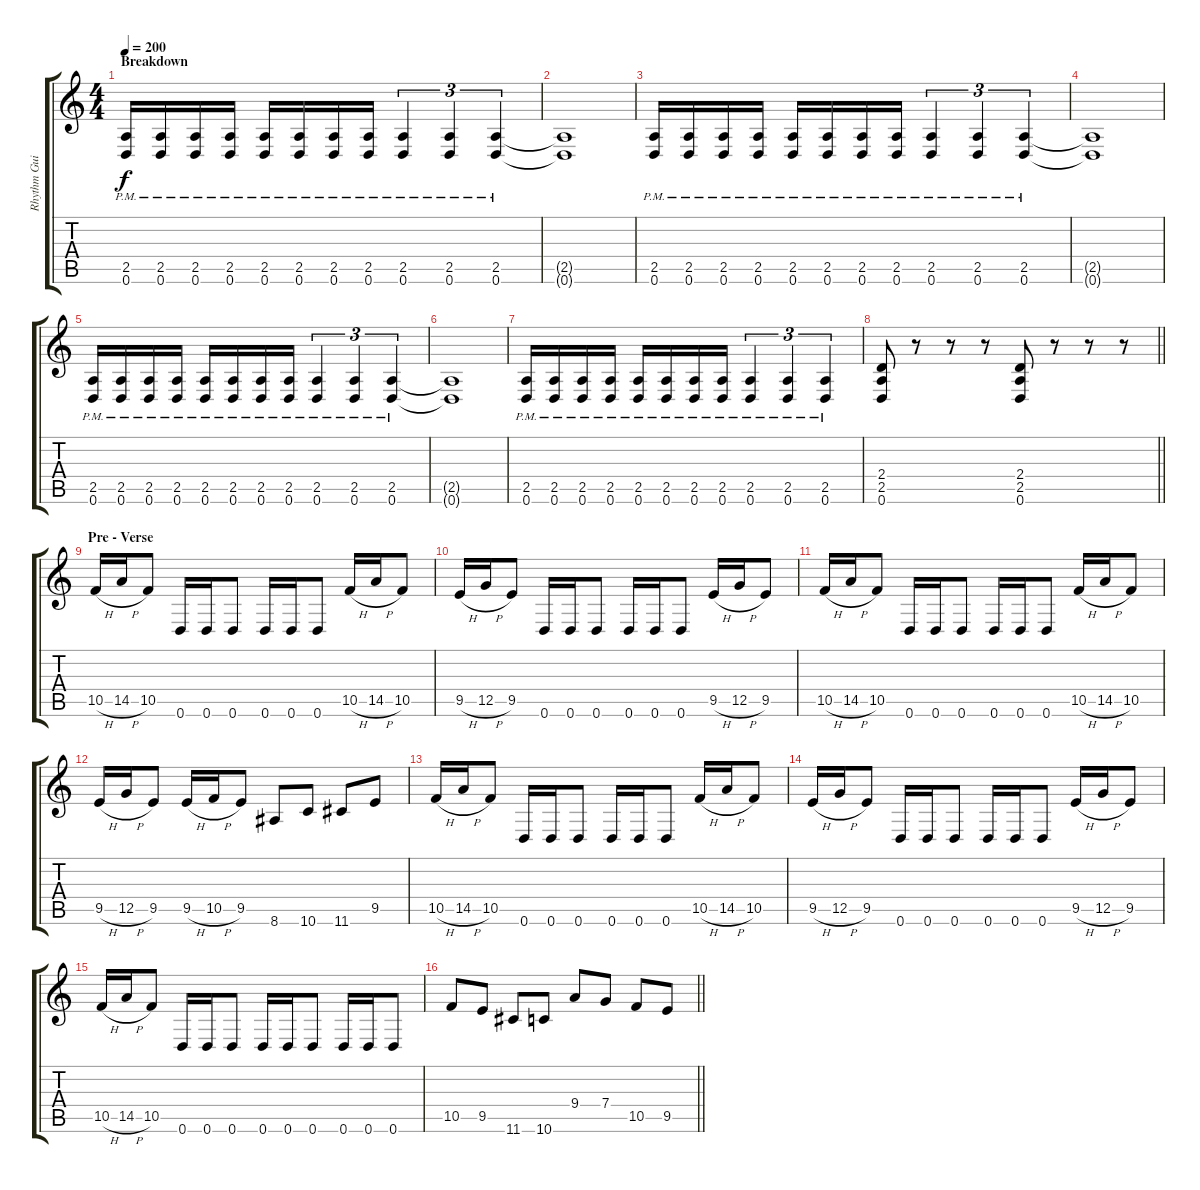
\track ("Rhythm Guitar (Mike Martin)" "Rhythm Gui") {instrument distortionguitar}
\staff {score tabs}
\tuning (D4 A3 F3 C3 G2 D2) {hide}
\ts (4 4)
\section ("" "Breakdown")
\tempo 200
\clef g2
\ks c
(2.5{pm} 0.6{pm}).16{dy f} (2.5{pm} 0.6{pm}).16 (2.5{pm} 0.6{pm}).16 (2.5{pm} 0.6{pm}).16 (2.5{pm} 0.6{pm}).16 (2.5{pm} 0.6{pm}).16 (2.5{pm} 0.6{pm}).16 (2.5{pm} 0.6{pm}).16 (2.5{pm} 0.6{pm}).4{tu (3 2)} (2.5{pm} 0.6{pm}).4{tu (3 2)} (2.5{pm} 0.6{pm}).4{tu (3 2)} |
(2.5{t} 0.6{t}).1 |
(2.5{pm} 0.6{pm}).16 (2.5{pm} 0.6{pm}).16 (2.5{pm} 0.6{pm}).16 (2.5{pm} 0.6{pm}).16 (2.5{pm} 0.6{pm}).16 (2.5{pm} 0.6{pm}).16 (2.5{pm} 0.6{pm}).16 (2.5{pm} 0.6{pm}).16 (2.5{pm} 0.6{pm}).4{tu (3 2)} (2.5{pm} 0.6{pm}).4{tu (3 2)} (2.5{pm} 0.6{pm}).4{tu (3 2)} |
(2.5{t} 0.6{t}).1 |
(2.5{pm} 0.6{pm}).16 (2.5{pm} 0.6{pm}).16 (2.5{pm} 0.6{pm}).16 (2.5{pm} 0.6{pm}).16 (2.5{pm} 0.6{pm}).16 (2.5{pm} 0.6{pm}).16 (2.5{pm} 0.6{pm}).16 (2.5{pm} 0.6{pm}).16 (2.5{pm} 0.6{pm}).4{tu (3 2)} (2.5{pm} 0.6{pm}).4{tu (3 2)} (2.5{pm} 0.6{pm}).4{tu (3 2)} |
(2.5{t} 0.6{t}).1 |
(2.5{pm} 0.6{pm}).16 (2.5{pm} 0.6{pm}).16 (2.5{pm} 0.6{pm}).16 (2.5{pm} 0.6{pm}).16 (2.5{pm} 0.6{pm}).16 (2.5{pm} 0.6{pm}).16 (2.5{pm} 0.6{pm}).16 (2.5{pm} 0.6{pm}).16 (2.5{pm} 0.6{pm}).4{tu (3 2)} (2.5{pm} 0.6{pm}).4{tu (3 2)} (2.5{pm} 0.6{pm}).4{tu (3 2)} |
\barLineRight lightlight
(2.4 2.5 0.6).8 r.8 r.8 r.8 (2.4 2.5 0.6).8 r.8 r.8 r.8 |
\section ("" "Pre - Verse")
10.5{h}.16 14.5{h}.16 10.5.8 0.6.16 0.6.16 0.6.8 0.6.16 0.6.16 0.6.8 10.5{h}.16 14.5{h}.16 10.5.8 |
9.5{h}.16 12.5{h}.16 9.5.8 0.6.16 0.6.16 0.6.8 0.6.16 0.6.16 0.6.8 9.5{h}.16 12.5{h}.16 9.5.8 |
10.5{h}.16 14.5{h}.16 10.5.8 0.6.16 0.6.16 0.6.8 0.6.16 0.6.16 0.6.8 10.5{h}.16 14.5{h}.16 10.5.8 |
9.5{h}.16 12.5{h}.16 9.5.8 9.5{h}.16 10.5{h}.16 9.5.8 8.6.8 10.6.8 11.6.8 9.5.8 |
10.5{h}.16 14.5{h}.16 10.5.8 0.6.16 0.6.16 0.6.8 0.6.16 0.6.16 0.6.8 10.5{h}.16 14.5{h}.16 10.5.8 |
9.5{h}.16 12.5{h}.16 9.5.8 0.6.16 0.6.16 0.6.8 0.6.16 0.6.16 0.6.8 9.5{h}.16 12.5{h}.16 9.5.8 |
10.5{h}.16 14.5{h}.16 10.5.8 0.6.16 0.6.16 0.6.8 0.6.16 0.6.16 0.6.8 0.6.16 0.6.16 0.6.8 |
\barLineRight lightlight
10.5.8 9.5.8 11.6.8 10.6.8 9.4.8 7.4.8 10.5.8 9.5.8
